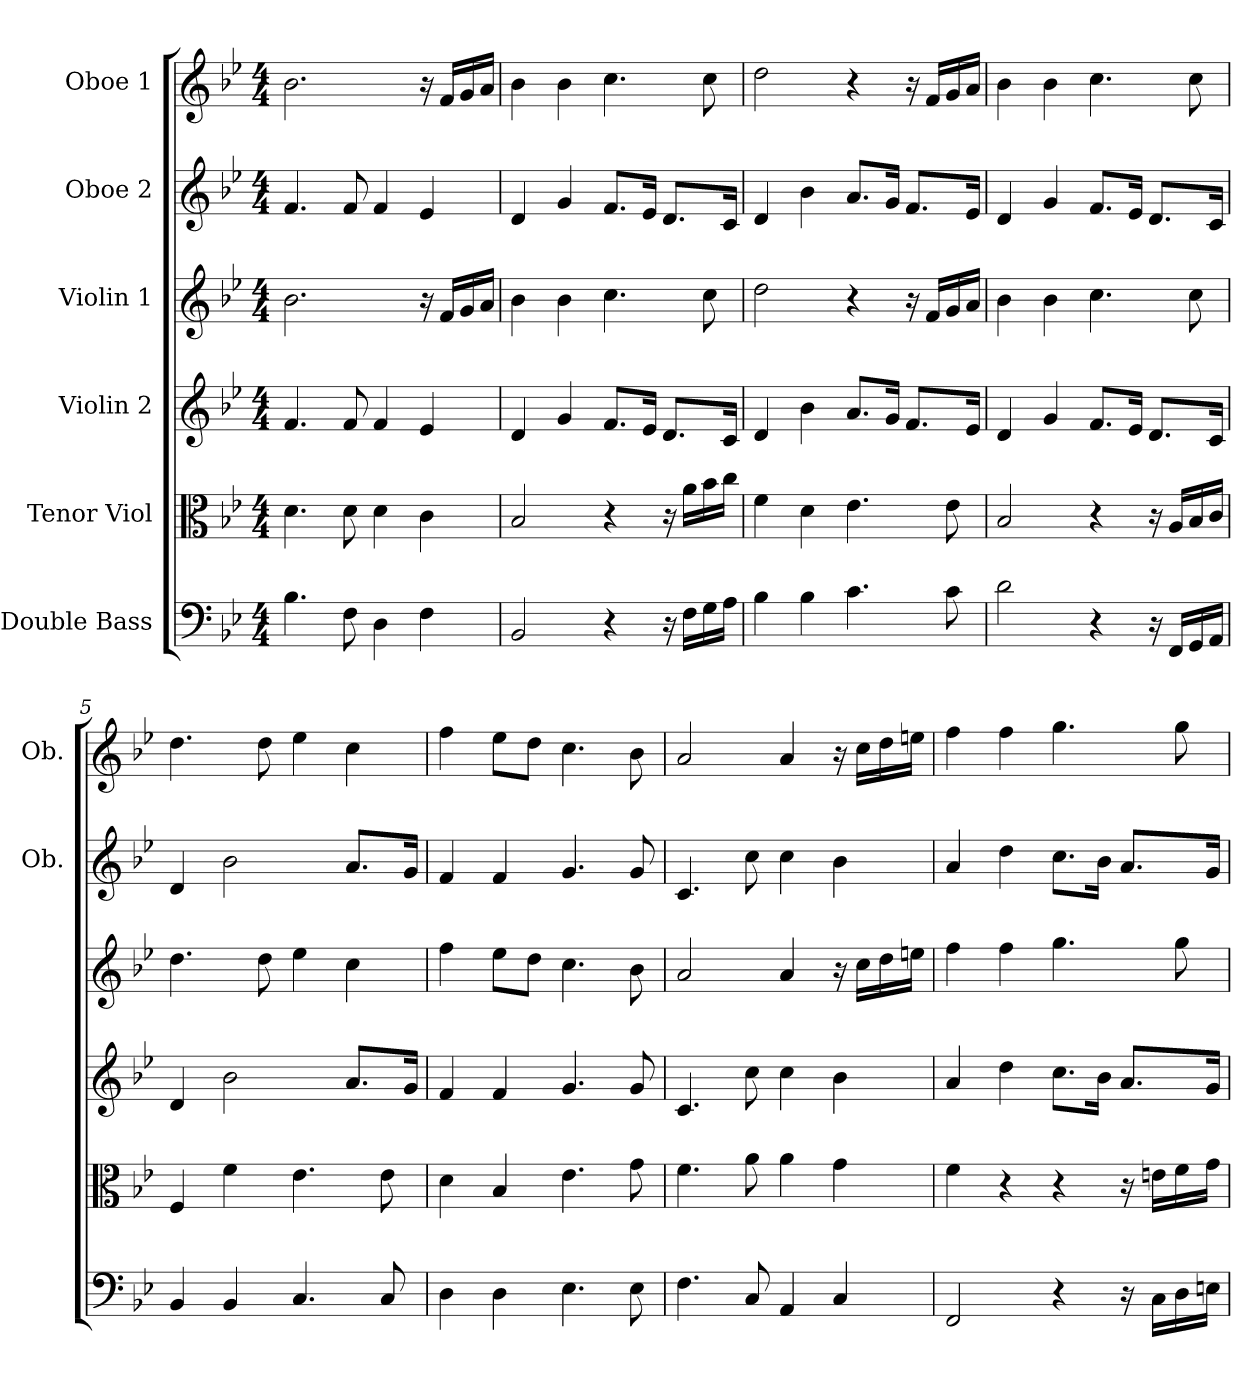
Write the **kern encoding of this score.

**kern	**kern	**kern	**kern	**kern	**kern
*part6	*part5	*part4	*part3	*part2	*part1
*staff6	*staff5	*staff4	*staff3	*staff2	*staff1
*I"Double Bass	*I"Tenor Viol	*I"Violin 2	*I"Violin 1	*I"Oboe 2	*I"Oboe 1
*	*	*	*	*I'Ob.	*I'Ob.
*clefF4	*clefC3	*clefG2	*clefG2	*clefG2	*clefG2
*k[b-e-]	*k[b-e-]	*k[b-e-]	*k[b-e-]	*k[b-e-]	*k[b-e-]
*B-:	*B-:	*B-:	*B-:	*B-:	*B-:
*M4/4	*M4/4	*M4/4	*M4/4	*M4/4	*M4/4
=1	=1	=1	=1	=1	=1
4.B-\	4.d\	4.f/	2.b-\	4.f/	2.b-\
8F\	8d\	8f/	.	8f/	.
4D\	4d\	4f/	.	4f/	.
4F\	4c\	4e-/	16r	4e-/	16r
.	.	.	16f/LL	.	16f/LL
.	.	.	16g/	.	16g/
.	.	.	16a/JJ	.	16a/JJ
=2	=2	=2	=2	=2	=2
2BB-/	2B-/	4d/	4b-\	4d/	4b-\
.	.	4g/	4b-\	4g/	4b-\
4r	4r	8.f/L	4.cc\	8.f/L	4.cc\
.	.	16e-/Jk	.	16e-/Jk	.
16r	16r	8.d/L	.	8.d/L	.
16F\LL	16a\LL	.	.	.	.
16G\	16b-\	.	8cc\	.	8cc\
16A\JJ	16cc\JJ	16c/Jk	.	16c/Jk	.
=3	=3	=3	=3	=3	=3
4B-\	4f\	4d/	2dd\	4d/	2dd\
4B-\	4d\	4b-\	.	4b-\	.
4.c\	4.e-\	8.a/L	4r	8.a/L	4r
.	.	16g/Jk	.	16g/Jk	.
.	.	8.f/L	16r	8.f/L	16r
.	.	.	16f/LL	.	16f/LL
8c\	8e-\	.	16g/	.	16g/
.	.	16e-/Jk	16a/JJ	16e-/Jk	16a/JJ
=4	=4	=4	=4	=4	=4
2d\	2B-/	4d/	4b-\	4d/	4b-\
.	.	4g/	4b-\	4g/	4b-\
4r	4r	8.f/L	4.cc\	8.f/L	4.cc\
.	.	16e-/Jk	.	16e-/Jk	.
16r	16r	8.d/L	.	8.d/L	.
16FF/LL	16A/LL	.	.	.	.
16GG/	16B-/	.	8cc\	.	8cc\
16AA/JJ	16c/JJ	16c/Jk	.	16c/Jk	.
!!LO:LB:g=z
=5	=5	=5	=5	=5	=5
4BB-/	4F/	4d/	4.dd\	4d/	4.dd\
4BB-/	4f\	2b-\	.	2b-\	.
.	.	.	8dd\	.	8dd\
4.C/	4.e-\	.	4ee-\	.	4ee-\
.	.	8.a/L	4cc\	8.a/L	4cc\
8C/	8e-\	.	.	.	.
.	.	16g/Jk	.	16g/Jk	.
=6	=6	=6	=6	=6	=6
4D\	4d\	4f/	4ff\	4f/	4ff\
4D\	4B-/	4f/	8ee-\L	4f/	8ee-\L
.	.	.	8dd\J	.	8dd\J
4.E-\	4.e-\	4.g/	4.cc\	4.g/	4.cc\
8E-\	8g\	8g/	8b-\	8g/	8b-\
=7	=7	=7	=7	=7	=7
4.F\	4.f\	4.c/	2a/	4.c/	2a/
8C/	8a\	8cc\	.	8cc\	.
4AA/	4a\	4cc\	4a/	4cc\	4a/
4C/	4g\	4b-\	16r	4b-\	16r
.	.	.	16cc\LL	.	16cc\LL
.	.	.	16dd\	.	16dd\
.	.	.	16een\JJ	.	16een\JJ
=8	=8	=8	=8	=8	=8
2FF/	4f\	4a/	4ff\	4a/	4ff\
.	4r	4dd\	4ff\	4dd\	4ff\
4r	4r	8.cc\L	4.gg\	8.cc\L	4.gg\
.	.	16b-\Jk	.	16b-\Jk	.
16r	16r	8.a/L	.	8.a/L	.
16C\LL	16en\LL	.	.	.	.
16D\	16f\	.	8gg\	.	8gg\
16En\JJ	16g\JJ	16g/Jk	.	16g/Jk	.
=	=	=	=	=	=
*-	*-	*-	*-	*-	*-
